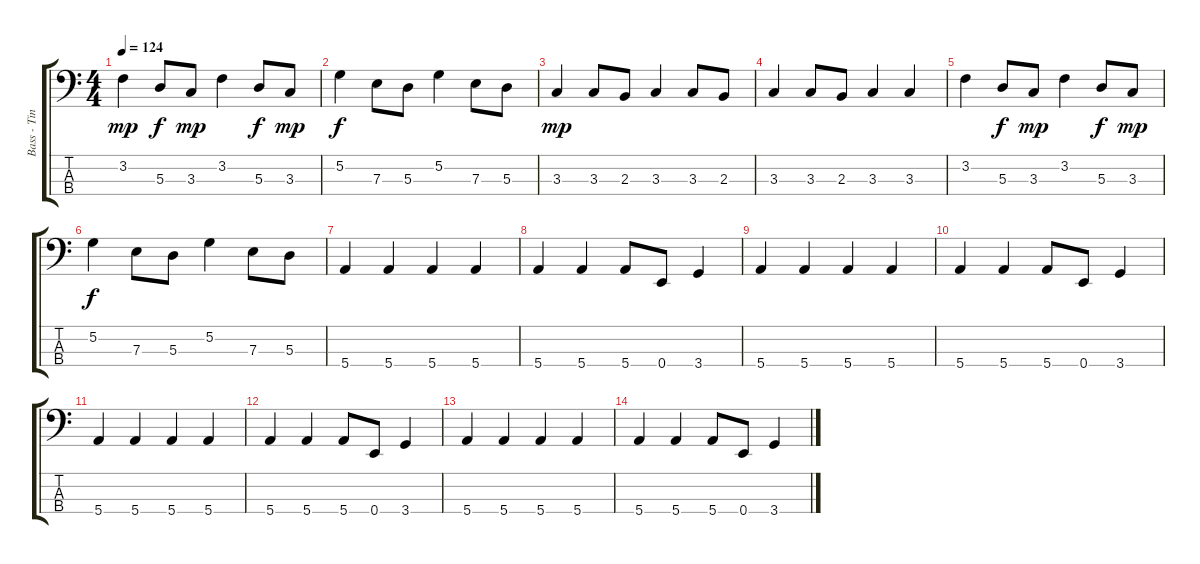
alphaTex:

\track ("Bass - Tina Weymouth" "Bass - Tin") {instrument electricbassfinger}
\staff {score tabs}
\tuning (G2 D2 A1 E1) {hide}
\ts (4 4)
\tempo 124
\clef f4
\ks c
3.2.4{dy mp} 5.3.8{dy f} 3.3.8{dy mp} 3.2.4 5.3.8{dy f} 3.3.8{dy mp} |
5.2.4{dy f} 7.3.8 5.3.8 5.2.4 7.3.8 5.3.8 |
3.3.4{dy mp} 3.3.8 2.3.8 3.3.4 3.3.8 2.3.8 |
3.3.4 3.3.8 2.3.8 3.3.4 3.3.4 |
3.2.4 5.3.8{dy f} 3.3.8{dy mp} 3.2.4 5.3.8{dy f} 3.3.8{dy mp} |
5.2.4{dy f} 7.3.8 5.3.8 5.2.4 7.3.8 5.3.8 |
5.4.4 5.4.4 5.4.4 5.4.4 |
5.4.4 5.4.4 5.4.8 0.4.8 3.4.4 |
5.4.4 5.4.4 5.4.4 5.4.4 |
5.4.4 5.4.4 5.4.8 0.4.8 3.4.4 |
5.4.4 5.4.4 5.4.4 5.4.4 |
5.4.4 5.4.4 5.4.8 0.4.8 3.4.4 |
5.4.4 5.4.4 5.4.4 5.4.4 |
5.4.4 5.4.4 5.4.8 0.4.8 3.4.4
